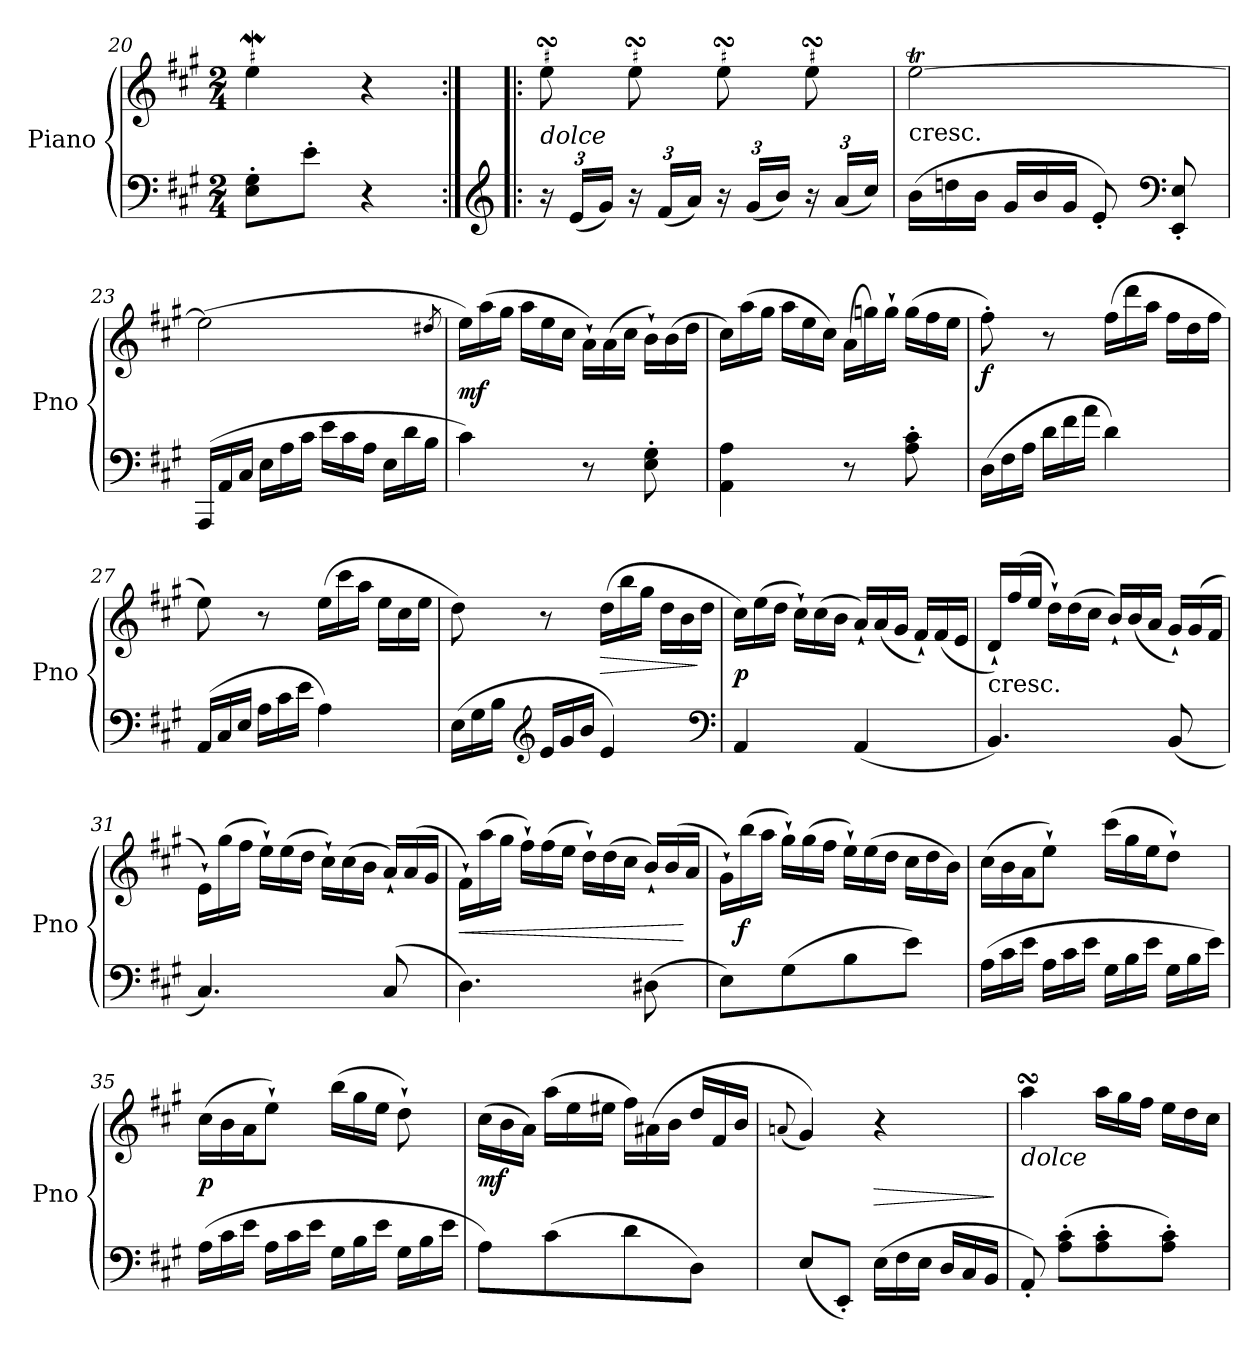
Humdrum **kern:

**kern	**kern	**dynam
*part1	*part1	*part1
*staff2	*staff1	*staff1/2
*I"Piano	*	*
*I'Pno	*	*
*clefF4	*clefG2	*
*k[f#c#g#]	*k[f#c#g#]	*
*A:	*A:	*
*M2/4	*M2/4	*
=20	=20	=20
!	!LO:MOR:acc=#	!
8E' 8G#'L	4eew	.
8e'J	.	.
4r	4r	.
!!LO:LB:g=z
=21:|!|:	=21:|!|:	=21:|!|:
*clefG2	*	*
*Xbrackettup	*	*
!	!LO:TX:c:i:t=dolce	!
!	!LO:TURN:lacc=#	!
24r	8eesSSs	.
(24eLL	.	.
24g#JJ)	.	.
24r	8eesSSs	.
(24f#LL	.	.
24aJJ)	.	.
24r	8eesSSs	.
(24g#LL	.	.
24bJJ)	.	.
24r	8eesSSs	.
(24a/LL	.	.
24cc#/JJ)	.	.
=22	=22	=22
*Xtuplet	*	*
!	!LO:TX:c:t=cresc.	!
(24bLL	[2eeT	.
24ddn	.	.
24bJJ	.	.
24g#LL	.	.
24b	.	.
24g#JJ	.	.
8e')	.	.
*clefF4	*	*
8EE' 8E'	.	.
=23	=23	=23
(>24AAALL	(2ee]	.
24AA	.	.
24C#JJ	.	.
24ELL	.	.
24A	.	.
24c#JJ	.	.
24eLL	.	.
24c#	.	.
24AJJ	.	.
24ELL	.	.
24d	.	.
24BJJ	.	.
.	8qdd#X	.
!!LO:LB:g=z
=24	=24	=24
*	*Xtuplet	*
4c#)	24eeTTTLL)	mf
.	(24aa	.
.	24gg#JJ	.
.	24aaLL	.
.	24ee	.
.	24cc#JJ	.
8r	24a`\LL)	.
.	(24a\	.
.	24cc#\JJ	.
8E' 8G#'	24b`LL)	.
.	(24b	.
.	24ddJJ	.
=25	=25	=25
4AA 4A	24cc#LL)	.
.	(24aa	.
.	24gg#JJ	.
.	24aaLL	.
.	24ee	.
.	24cc#JJ)	.
8r	(24aLL	.
.	24ggn)	.
.	24gg`JJ	.
8A' 8c#'	(24ggLL	.
.	24ff#	.
.	24eeJJ	.
=26	=26	=26
(24DLL	8ff#')	f
24F#	.	.
24AJJ	.	.
24dLL	8r	.
24f#	.	.
24aJJ	.	.
4d)	(24ff#LL	.
.	24ddd	.
.	24aaJJ	.
.	24ff#LL	.
.	24dd	.
.	24ff#JJ	.
=27	=27	=27
(24AALL	8ee)	.
24C#	.	.
24EJJ	.	.
24ALL	8r	.
24c#	.	.
24eJJ	.	.
4A)	(24eeLL	.
.	24ccc#	.
.	24aaJJ	.
.	24eeLL	.
.	24cc#	.
.	24eeJJ	.
!!LO:LB:g=z
=28	=28	=28
(24ELL	8dd)	.
24G#	.	.
24BJJ	.	.
*clefG2	*	*
24eLL	8r	.
24g#	.	.
24bJJ	.	.
4e)	(24ddLL	>
.	24bb	.
.	24gg#JJ	.
.	24ddLL	.
.	24b	.
.	24ddJJ	]
*clefF4	*	*
=29	=29	=29
4AA	24cc#LL)	p
.	(24ee	.
.	24ddJJ	.
.	24cc#`LL)	.
.	(24cc#	.
.	24bJJ	.
(4AA	24a`LL)	.
.	(24a	.
.	24g#JJ	.
.	24f#`LL)	.
.	(<24f#	.
.	24eJJ	.
=30	=30	=30
!	!LO:TX:c:t=cresc.	!
4.BB)	24d`LL)	.
.	(24ff#	.
.	24eeJJ	.
.	24dd`LL)	.
.	(24dd	.
.	24cc#JJ	.
.	24b`LL)	.
.	(24b	.
.	24aJJ	.
(8BB	24g#`LL)	.
.	(<24g#	.
.	24f#JJ	.
=31	=31	=31
4.C#)	24e`LL)	.
.	(24gg#	.
.	24ff#JJ	.
.	24ee`LL)	.
.	(24ee	.
.	24ddJJ	.
.	24cc#`LL)	.
.	(24cc#	.
.	24bJJ	.
(8C#	24a`LL)	.
.	(24a	.
.	24g#JJ	.
!!LO:LB:g=z
=32	=32	=32
4.D)	24f#`LL)	<
.	(24aa	.
.	24gg#JJ	.
.	24ff#`LL)	.
.	(24ff#	.
.	24eeJJ	.
.	24dd`LL)	.
.	(24dd	.
.	24cc#JJ	.
(8D#X	24b`LL)	.
.	(<24b	.
.	24aJJ	[
=33	=33	=33
8EL)	24g#`LL)	.
.	(24bb	f
.	24aaJJ	.
(8G#	24gg#`LL)	.
.	(24gg#	.
.	24ff#JJ	.
8B	24ee`LL)	.
.	(24ee	.
.	24ddJJ	.
8eJ)	24cc#LL	.
.	24dd	.
.	24bJJ)	.
=34	=34	=34
(24ALL	(24cc#LL	.
24c#	24b	.
24eJJ	24aJ	.
24ALL	8ee`J)	.
24c#	.	.
24eJJ	.	.
24G#LL	(24ccc#LL	.
24B	24gg#	.
24eJJ	24eeJ	.
24G#LL	8dd`J)	.
24B	.	.
24eJJ)	.	.
=35	=35	=35
(24ALL	(24cc#LL	p
24c#	24b	.
24eJJ	24aJ	.
24ALL	8ee`J)	.
24c#	.	.
24eJJ	.	.
24G#LL	(24bbLL	.
24B	24gg#	.
24eJJ	24eeJJ	.
24G#LL	8dd`)	.
24B	.	.
24eJJ	.	.
!!LO:LB:g=z
=36	=36	=36
8AL)	(24cc#LL	mf
.	24b	.
.	24aJJ)	.
(8c#	(24aaLL	.
.	24ee	.
.	24ee#XJJ	.
8d	24ff#LL)	.
.	(24a#X	.
.	24bJJ	.
8DJ)	24ddLL	.
.	24f#	.
.	24bJJ	.
=37	=37	=37
.	(8qqan	.
(8EL	4g#))	.
8EE'J)	.	.
(24ELL	4r	>
24F#	.	.
24EJJ	.	.
24DLL	.	.
24C#	.	.
24BBJJ	.	.
.	.	]
=38	=38	=38
!	!LO:TX:b:i:t=dolce	!
8AA')	4aasSSs	.
(8A' 8c#'L	.	.
8A' 8c#'	24aaLL	.
.	24gg#	.
.	24ff#JJ	.
8A' 8c#'J)	24eeLL	.
.	24dd	.
.	24cc#JJ	.
=	=	=
*-	*-	*-
